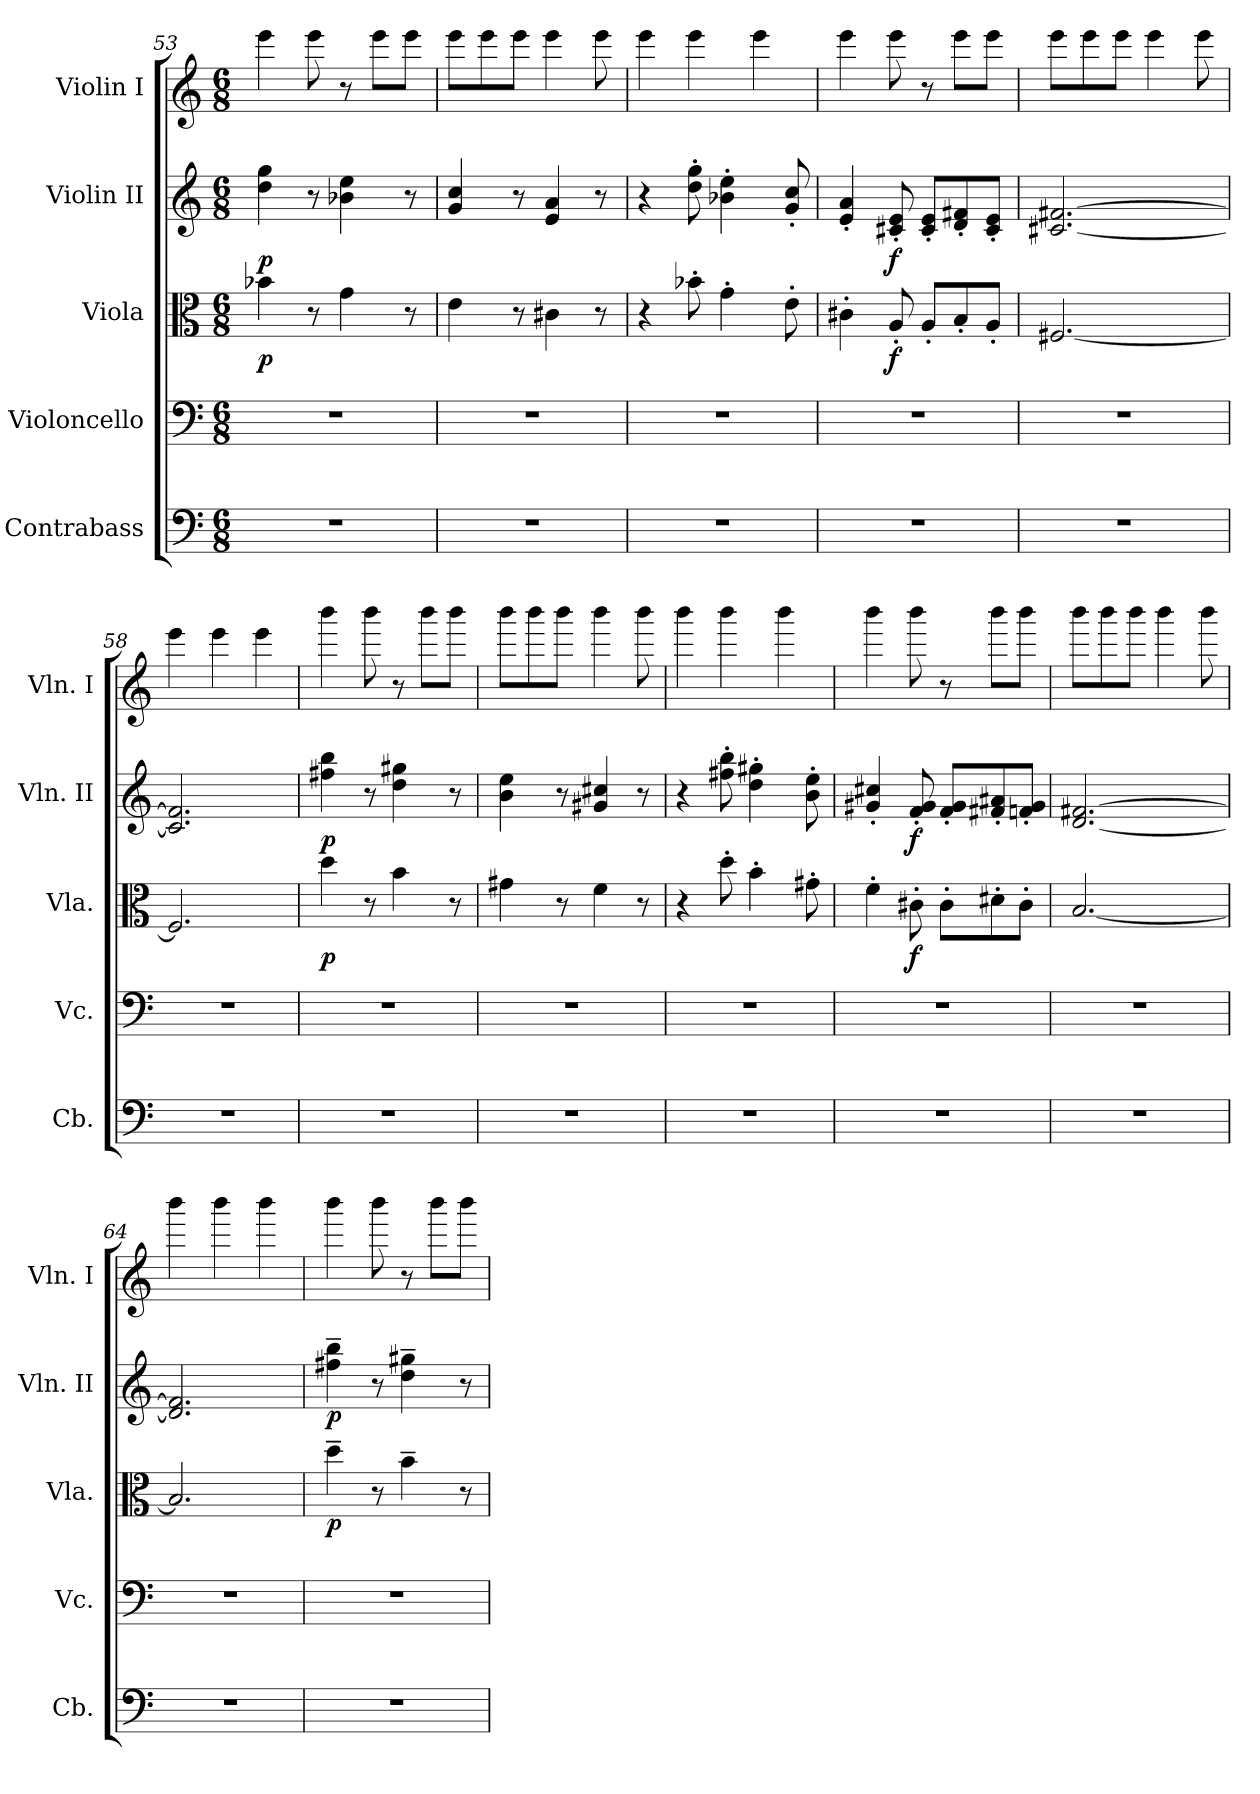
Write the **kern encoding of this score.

**kern	**kern	**kern	**dynam	**kern	**dynam	**kern
*part5	*part4	*part3	*part3	*part2	*part2	*part1
*staff5	*staff4	*staff3	*staff3	*staff2	*staff2	*staff1
*I"Contrabass	*I"Violoncello	*I"Viola	*	*I"Violin II	*	*I"Violin I
*I'Cb.	*I'Vc.	*I'Vla.	*	*I'Vln. II	*	*I'Vln. I
!!LO:LB:g=z
*clefF4	*clefF4	*clefC3	*	*clefG2	*	*clefG2
*ITrd7c12	*	*	*	*	*	*
*k[]	*k[]	*k[]	*	*k[]	*	*k[]
*M6/8	*M6/8	*M6/8	*	*M6/8	*	*M6/8
=53	=53	=53	=53	=53	=53	=53
!	!	!	!LO:DY:b	!	!LO:DY:b	!
2.r	2.r	4b-X\	p	4dd\ 4gg\	p	4eee\
.	.	8r	.	8r	.	8eee\
.	.	4g\	.	4b-X\ 4ee\	.	8r
.	.	.	.	.	.	8eee\L
.	.	8r	.	8r	.	8eee\J
=54	=54	=54	=54	=54	=54	=54
2.r	2.r	4e\	.	4g/ 4cc/	.	8eee\L
.	.	.	.	.	.	8eee\
.	.	8r	.	8r	.	8eee\J
.	.	4c#X\	.	4e/ 4a/	.	4eee\
.	.	8r	.	8r	.	8eee\
=55	=55	=55	=55	=55	=55	=55
2.r	2.r	4r	.	4r	.	4eee\
.	.	8b-X'\	.	8dd\' 8gg\'	.	4eee\
.	.	4g'\	.	4b-X\' 4ee\'	.	.
.	.	.	.	.	.	4eee\
.	.	8e'\	.	8g/' 8cc/'	.	.
=56	=56	=56	=56	=56	=56	=56
2.r	2.r	4c#X'\	.	4e/' 4a/'	.	4eee\
!	!	!	!LO:DY:b	!	!LO:DY:b	!
.	.	8A'/	f	8c#X/' 8e/'	f	8eee\
.	.	8A'/L	.	8c#/' 8e/'L	.	8r
.	.	8B'/	.	8d/' 8f#X/'	.	8eee\L
.	.	8A'/J	.	8c#/' 8e/'J	.	8eee\J
=57	=57	=57	=57	=57	=57	=57
2.r	2.r	[2.F#X/	.	[2.c#X/ [2.f#X/	.	8eee\L
.	.	.	.	.	.	8eee\
.	.	.	.	.	.	8eee\J
.	.	.	.	.	.	4eee\
.	.	.	.	.	.	8eee\
=58	=58	=58	=58	=58	=58	=58
2.r	2.r	2.F#/]	.	2.c#/] 2.f#/]	.	4eee\
.	.	.	.	.	.	4eee\
.	.	.	.	.	.	4eee\
!!LO:PB:g=z
=59	=59	=59	=59	=59	=59	=59
!	!	!	!LO:DY:b	!	!LO:DY:b	!
2.r	2.r	4dd\	p	4ff#X\ 4bb\	p	4bbb\
.	.	8r	.	8r	.	8bbb\
.	.	4b\	.	4dd\ 4gg#X\	.	8r
.	.	.	.	.	.	8bbb\L
.	.	8r	.	8r	.	8bbb\J
=60	=60	=60	=60	=60	=60	=60
2.r	2.r	4g#X\	.	4b\ 4ee\	.	8bbb\L
.	.	.	.	.	.	8bbb\
.	.	8r	.	8r	.	8bbb\J
.	.	4f\	.	4g#X/ 4cc#X/	.	4bbb\
.	.	8r	.	8r	.	8bbb\
=61	=61	=61	=61	=61	=61	=61
2.r	2.r	4r	.	4r	.	4bbb\
.	.	8dd'\	.	8ff#X\' 8bb\'	.	4bbb\
.	.	4b'\	.	4dd\' 4gg#X\'	.	.
.	.	.	.	.	.	4bbb\
.	.	8g#X'\	.	8b\' 8ee\'	.	.
=62	=62	=62	=62	=62	=62	=62
2.r	2.r	4f'\	.	4g#X/' 4cc#X/'	.	4bbb\
!	!	!	!LO:DY:b	!	!LO:DY:b	!
.	.	8c#X'\	f	8f/' 8g#/'	f	8bbb\
.	.	8c#'\L	.	8f/' 8g#/'L	.	8r
.	.	8d#X'\	.	8f#X/' 8a#X/'	.	8bbb\L
.	.	8c#'\J	.	8fn/' 8g#/'J	.	8bbb\J
=63	=63	=63	=63	=63	=63	=63
2.r	2.r	[2.B/	.	[2.d/ [2.f#X/	.	8bbb\L
.	.	.	.	.	.	8bbb\
.	.	.	.	.	.	8bbb\J
.	.	.	.	.	.	4bbb\
.	.	.	.	.	.	8bbb\
=64	=64	=64	=64	=64	=64	=64
2.r	2.r	2.B/]	.	2.d/] 2.f#/]	.	4bbb\
.	.	.	.	.	.	4bbb\
.	.	.	.	.	.	4bbb\
!!LO:LB:g=z
=65	=65	=65	=65	=65	=65	=65
!	!	!	!LO:DY:b	!	!LO:DY:b	!
2.r	2.r	4dd~\	p	4ff#X\~ 4bb\~	p	4bbb\
.	.	8r	.	8r	.	8bbb\
.	.	4b~\	.	4dd\~ 4gg#X\~	.	8r
.	.	.	.	.	.	8bbb\L
.	.	8r	.	8r	.	8bbb\J
=	=	=	=	=	=	=
*-	*-	*-	*-	*-	*-	*-
